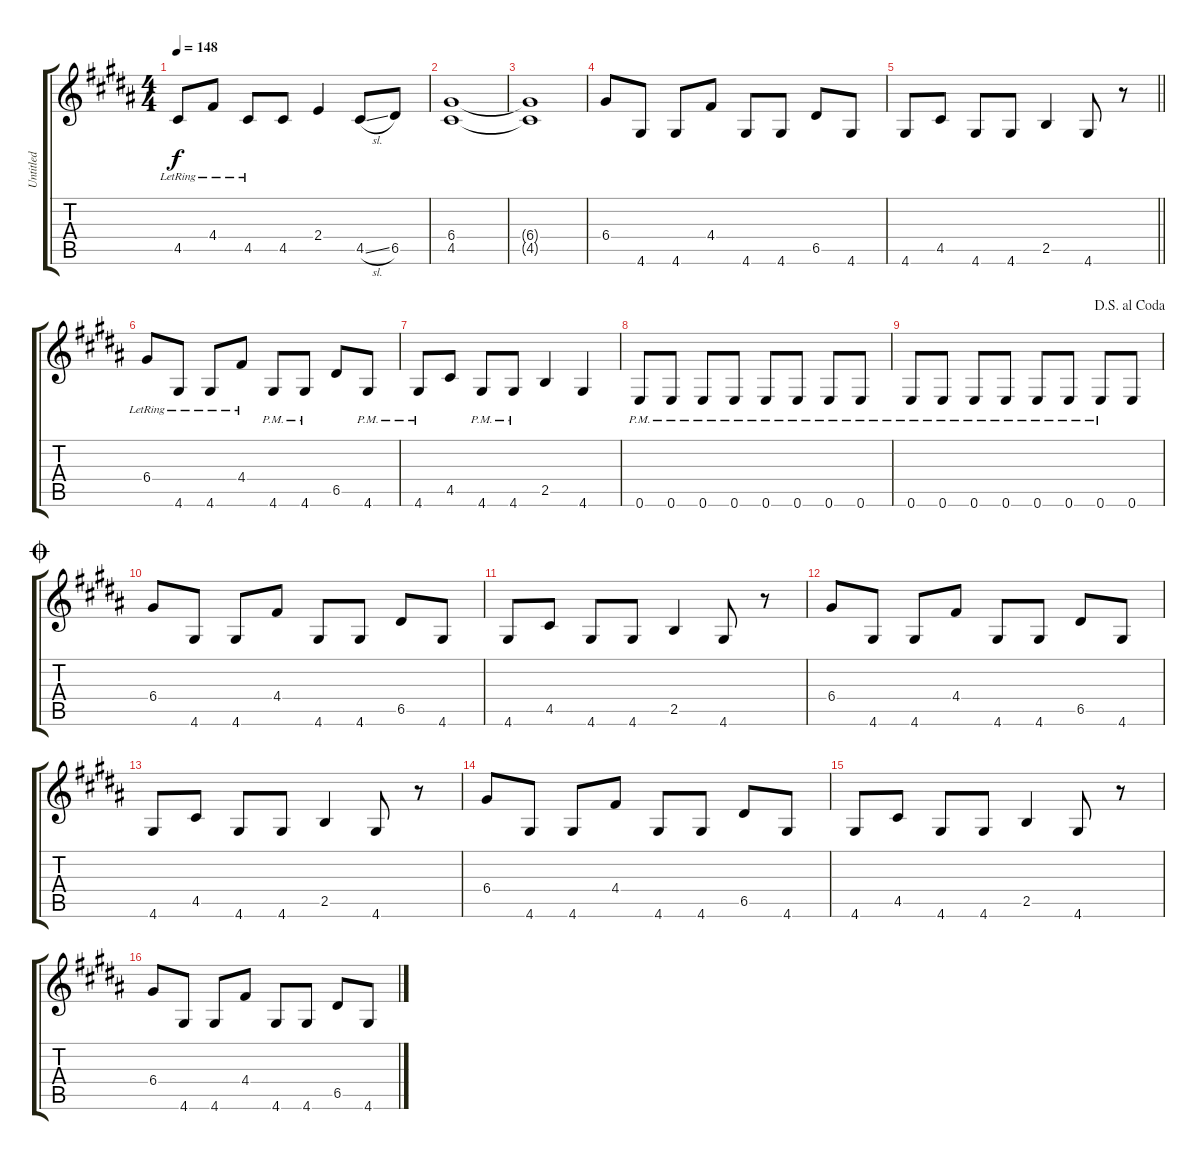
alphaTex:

\track ("Untitled" "Untitled") {instrument distortionguitar}
\staff {score tabs}
\tuning (E4 B3 G3 D3 A2 E2) {hide}
\ts (4 4)
\tempo 148
\clef g2
\ks g#minor
4.5{lr}.8{dy f} 4.4{lr}.8 4.5{lr}.8 4.5.8 2.4.4 4.5{sl}.8 6.5.8 |
\ks b
(6.4 4.5).1 |
\ks g#minor
(6.4{t} 4.5{t}).1 |
6.4.8 4.6.8 4.6.8 4.4.8 4.6.8 4.6.8 6.5.8 4.6.8 |
\barLineRight lightlight
4.6.8 4.5.8 4.6.8 4.6.8 2.5.4 4.6.8 r.8 |
\ks b
6.4{lr}.8 4.6{lr}.8 4.6{lr}.8 4.4{lr}.8 4.6{pm}.8 4.6{pm}.8 6.5.8 4.6{pm}.8 |
\ks g#minor
4.6{pm}.8 4.5.8 4.6{pm}.8 4.6{pm}.8 2.5.4 4.6.4 |
0.6{pm}.8 0.6{pm}.8 0.6{pm}.8 0.6{pm}.8 0.6{pm}.8 0.6{pm}.8 0.6{pm}.8 0.6{pm}.8 |
\jump dalsegnoalcoda
0.6{pm}.8 0.6{pm}.8 0.6{pm}.8 0.6{pm}.8 0.6{pm}.8 0.6{pm}.8 0.6{pm}.8 0.6.8 |
\jump coda
\ks b
6.4.8 4.6.8 4.6.8 4.4.8 4.6.8 4.6.8 6.5.8 4.6.8 |
\ks g#minor
4.6.8 4.5.8 4.6.8 4.6.8 2.5.4 4.6.8 r.8 |
6.4.8 4.6.8 4.6.8 4.4.8 4.6.8 4.6.8 6.5.8 4.6.8 |
4.6.8 4.5.8 4.6.8 4.6.8 2.5.4 4.6.8 r.8 |
\ks b
6.4.8 4.6.8 4.6.8 4.4.8 4.6.8 4.6.8 6.5.8 4.6.8 |
\ks g#minor
4.6.8 4.5.8 4.6.8 4.6.8 2.5.4 4.6.8 r.8 |
6.4.8 4.6.8 4.6.8 4.4.8 4.6.8 4.6.8 6.5.8 4.6.8
